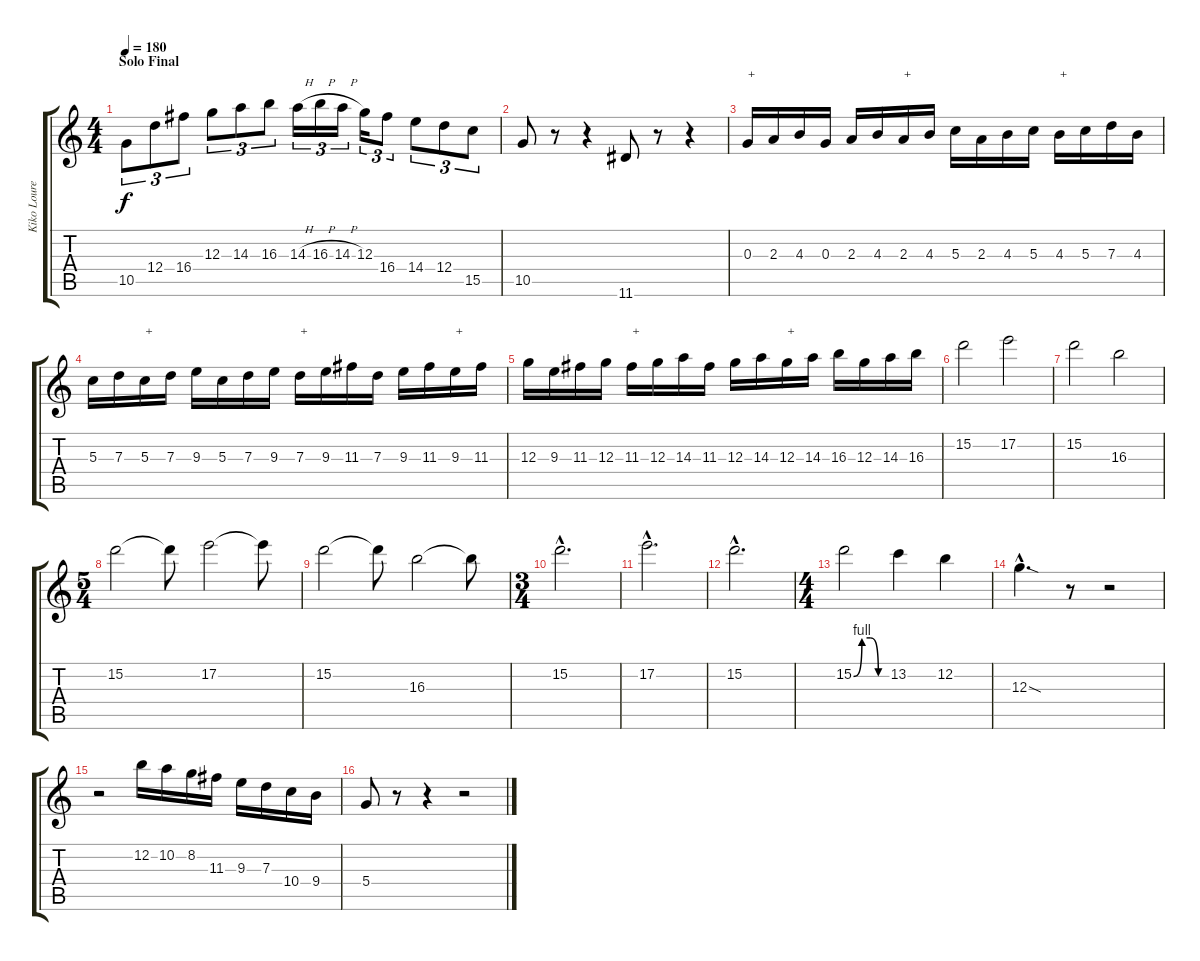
\track ("Kiko Loureiro" "Kiko Loure") {instrument distortionguitar}
\staff {score tabs}
\tuning (E4 B3 G3 D3 A2 E2) {hide}
\ts (4 4)
\section ("" "Solo Final")
\tempo 180
\clef g2
\ks c
10.5.8{tu (3 2) dy f volume 14 balance 11} 12.4.8{tu (3 2)} 16.4.8{tu (3 2)} 12.3.8{tu (3 2)} 14.3.8{tu (3 2)} 16.3.8{tu (3 2)} 14.3{h}.16{tu (3 2)} 16.3{h}.16{tu (3 2)} 14.3{h}.16{tu (3 2)} 12.3.16{tu (3 2)} 16.4.8{tu (3 2)} 14.4.8{tu (3 2)} 12.4.8{tu (3 2)} 15.5.8{tu (3 2)} |
10.5.8 r.8 r.4 11.6.8 r.8 r.4 |
0.3.16{txt "+"} 2.3.16 4.3.16 0.3.16 2.3.16 4.3.16 2.3.16{txt "+"} 4.3.16 5.3.16 2.3.16 4.3.16 5.3.16 4.3.16{txt "+"} 5.3.16 7.3.16 4.3.16 |
5.3.16 7.3.16 5.3.16{txt "+"} 7.3.16 9.3.16 5.3.16 7.3.16 9.3.16 7.3.16{txt "+"} 9.3.16 11.3.16 7.3.16 9.3.16 11.3.16 9.3.16{txt "+"} 11.3.16 |
12.3.16 9.3.16 11.3.16 12.3.16 11.3.16{txt "+"} 12.3.16 14.3.16 11.3.16 12.3.16 14.3.16 12.3.16{txt "+"} 14.3.16 16.3.16 12.3.16 14.3.16 16.3.16 |
15.2.2 17.2.2 |
15.2.2 16.3.2 |
\ts (5 4)
15.2.2 15.2{t}.8 17.2.2 17.2{t}.8 |
15.2.2 15.2{t}.8 16.3.2 16.3{t}.8 |
\ts (3 4)
15.2{hac}.2{d} |
17.2{hac}.2{d} |
15.2{hac}.2{d} |
\ts (4 4)
15.2{be (custom 0 0 15 4 30 4 45 0 60 0)}.2 13.2.4 12.2.4 |
12.3{sod hac}.4{d} r.8 r.2 |
r.2 12.2.16 10.2.16 8.2.16 11.3.16 9.3.16 7.3.16 10.4.16 9.4.16 |
5.4.8 r.8 r.4 r.2
